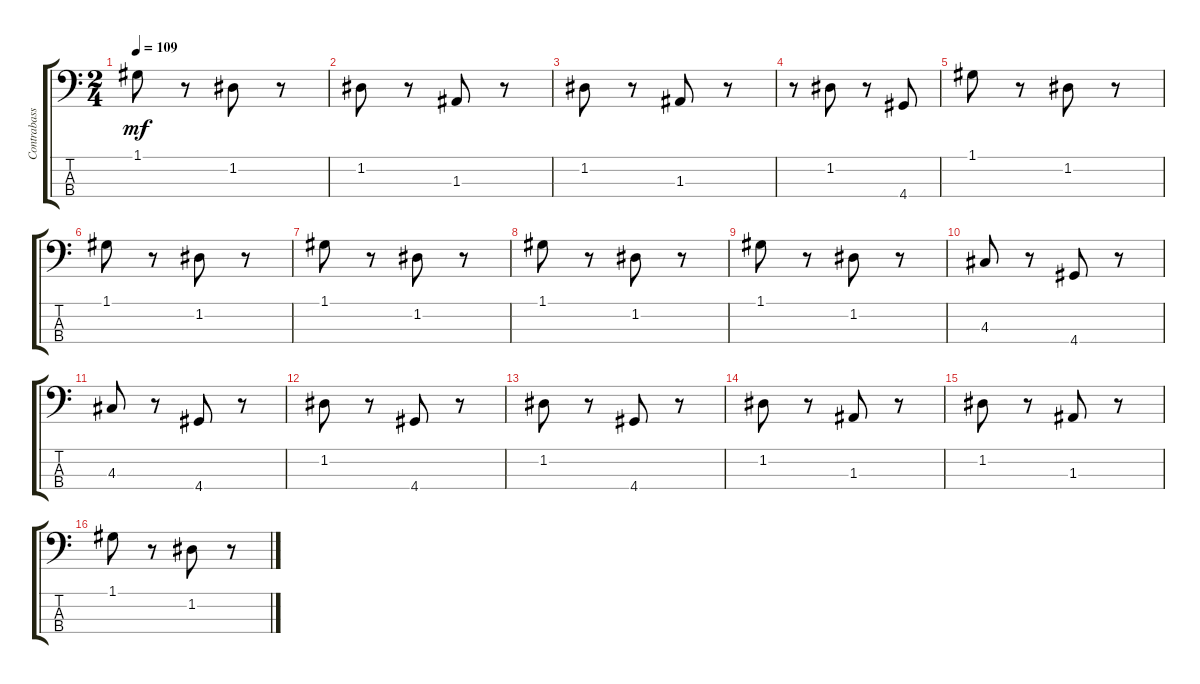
\track ("Contrabass" "Contrabass") {instrument contrabass}
\staff {score tabs}
\tuning (G2 D2 A1 E1) {hide}
\ts (2 4)
\tempo 109
\clef f4
\ks c
1.1.8{dy mf} r.8 1.2.8 r.8 |
1.2.8 r.8 1.3.8 r.8 |
1.2.8 r.8 1.3.8 r.8 |
r.8 1.2.8 r.8 4.4.8 |
1.1.8 r.8 1.2.8 r.8 |
1.1.8 r.8 1.2.8 r.8 |
1.1.8 r.8 1.2.8 r.8 |
1.1.8 r.8 1.2.8 r.8 |
1.1.8 r.8 1.2.8 r.8 |
4.3.8 r.8 4.4.8 r.8 |
4.3.8 r.8 4.4.8 r.8 |
1.2.8 r.8 4.4.8 r.8 |
1.2.8 r.8 4.4.8 r.8 |
1.2.8 r.8 1.3.8 r.8 |
1.2.8 r.8 1.3.8 r.8 |
1.1.8 r.8 1.2.8 r.8
